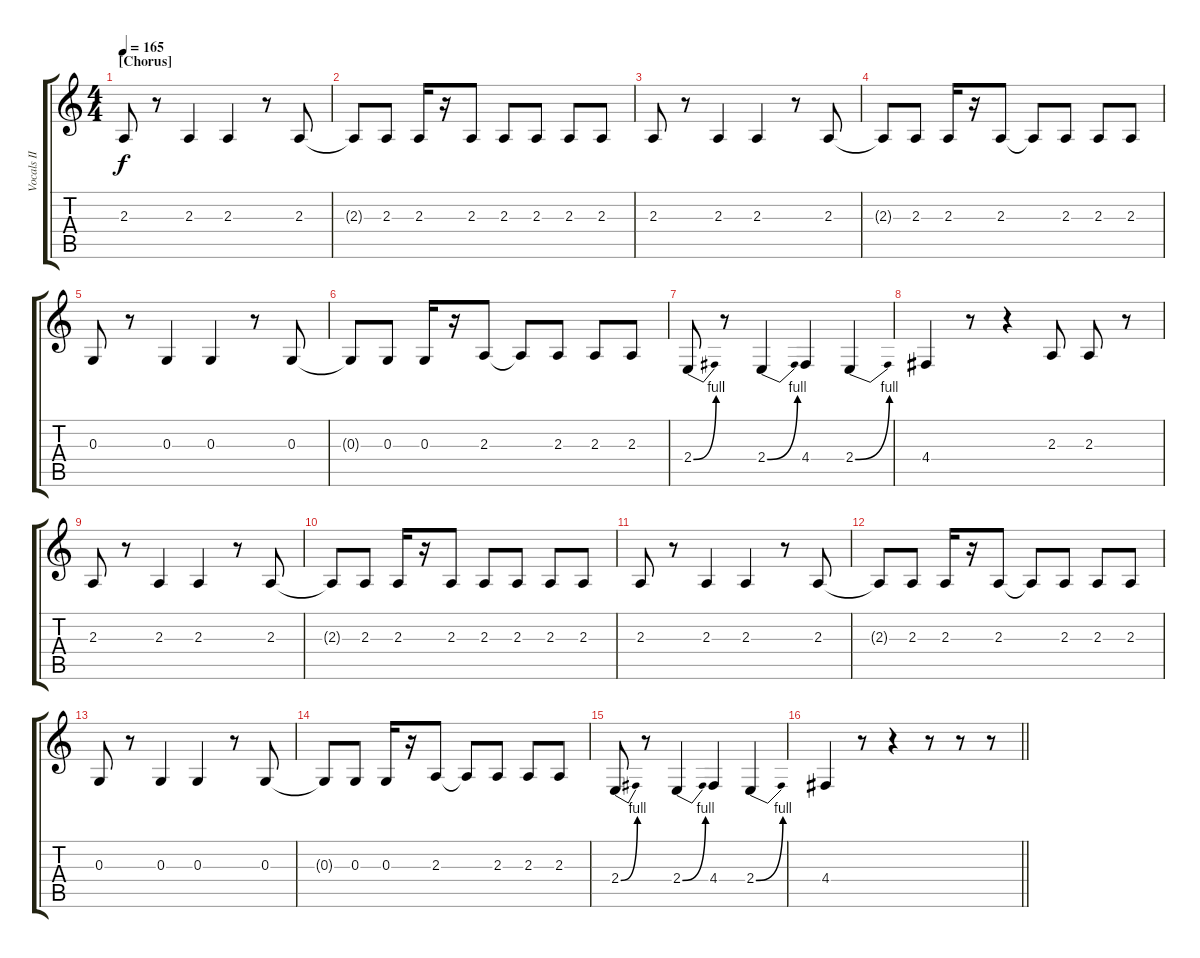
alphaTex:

\track ("Vocals II" "Vocals II") {instrument synthvoice}
\staff {score tabs}
\tuning (E4 B3 G3 D3 A2 E2) {hide}
\ts (4 4)
\section ("" "[Chorus]")
\tempo 165
\clef g2
\ks c
2.3.8{dy f} r.8 2.3.4 2.3.4 r.8 2.3.8 |
2.3{t}.8 2.3.8 2.3.16 r.16 2.3.8 2.3.8 2.3.8 2.3.8 2.3.8 |
2.3.8 r.8 2.3.4 2.3.4 r.8 2.3.8 |
2.3{t}.8 2.3.8 2.3.16 r.16 2.3.8 2.3{t}.8 2.3.8 2.3.8 2.3.8 |
0.3.8 r.8 0.3.4 0.3.4 r.8 0.3.8 |
0.3{t}.8 0.3.8 0.3.16 r.16 2.3.8 2.3{t}.8 2.3.8 2.3.8 2.3.8 |
2.4{be (bend 0 0 60 4)}.8 r.8 2.4{be (bend 0 0 60 4)}.4 4.4.4 2.4{be (bend 0 0 60 4)}.4 |
4.4.4 r.8 r.4 2.3.8 2.3.8 r.8 |
2.3.8 r.8 2.3.4 2.3.4 r.8 2.3.8 |
2.3{t}.8 2.3.8 2.3.16 r.16 2.3.8 2.3.8 2.3.8 2.3.8 2.3.8 |
2.3.8 r.8 2.3.4 2.3.4 r.8 2.3.8 |
2.3{t}.8 2.3.8 2.3.16 r.16 2.3.8 2.3{t}.8 2.3.8 2.3.8 2.3.8 |
0.3.8 r.8 0.3.4 0.3.4 r.8 0.3.8 |
0.3{t}.8 0.3.8 0.3.16 r.16 2.3.8 2.3{t}.8 2.3.8 2.3.8 2.3.8 |
2.4{be (bend 0 0 60 4)}.8 r.8 2.4{be (bend 0 0 60 4)}.4 4.4.4 2.4{be (bend 0 0 60 4)}.4 |
\barLineRight lightlight
4.4.4 r.8 r.4 r.8 r.8 r.8
